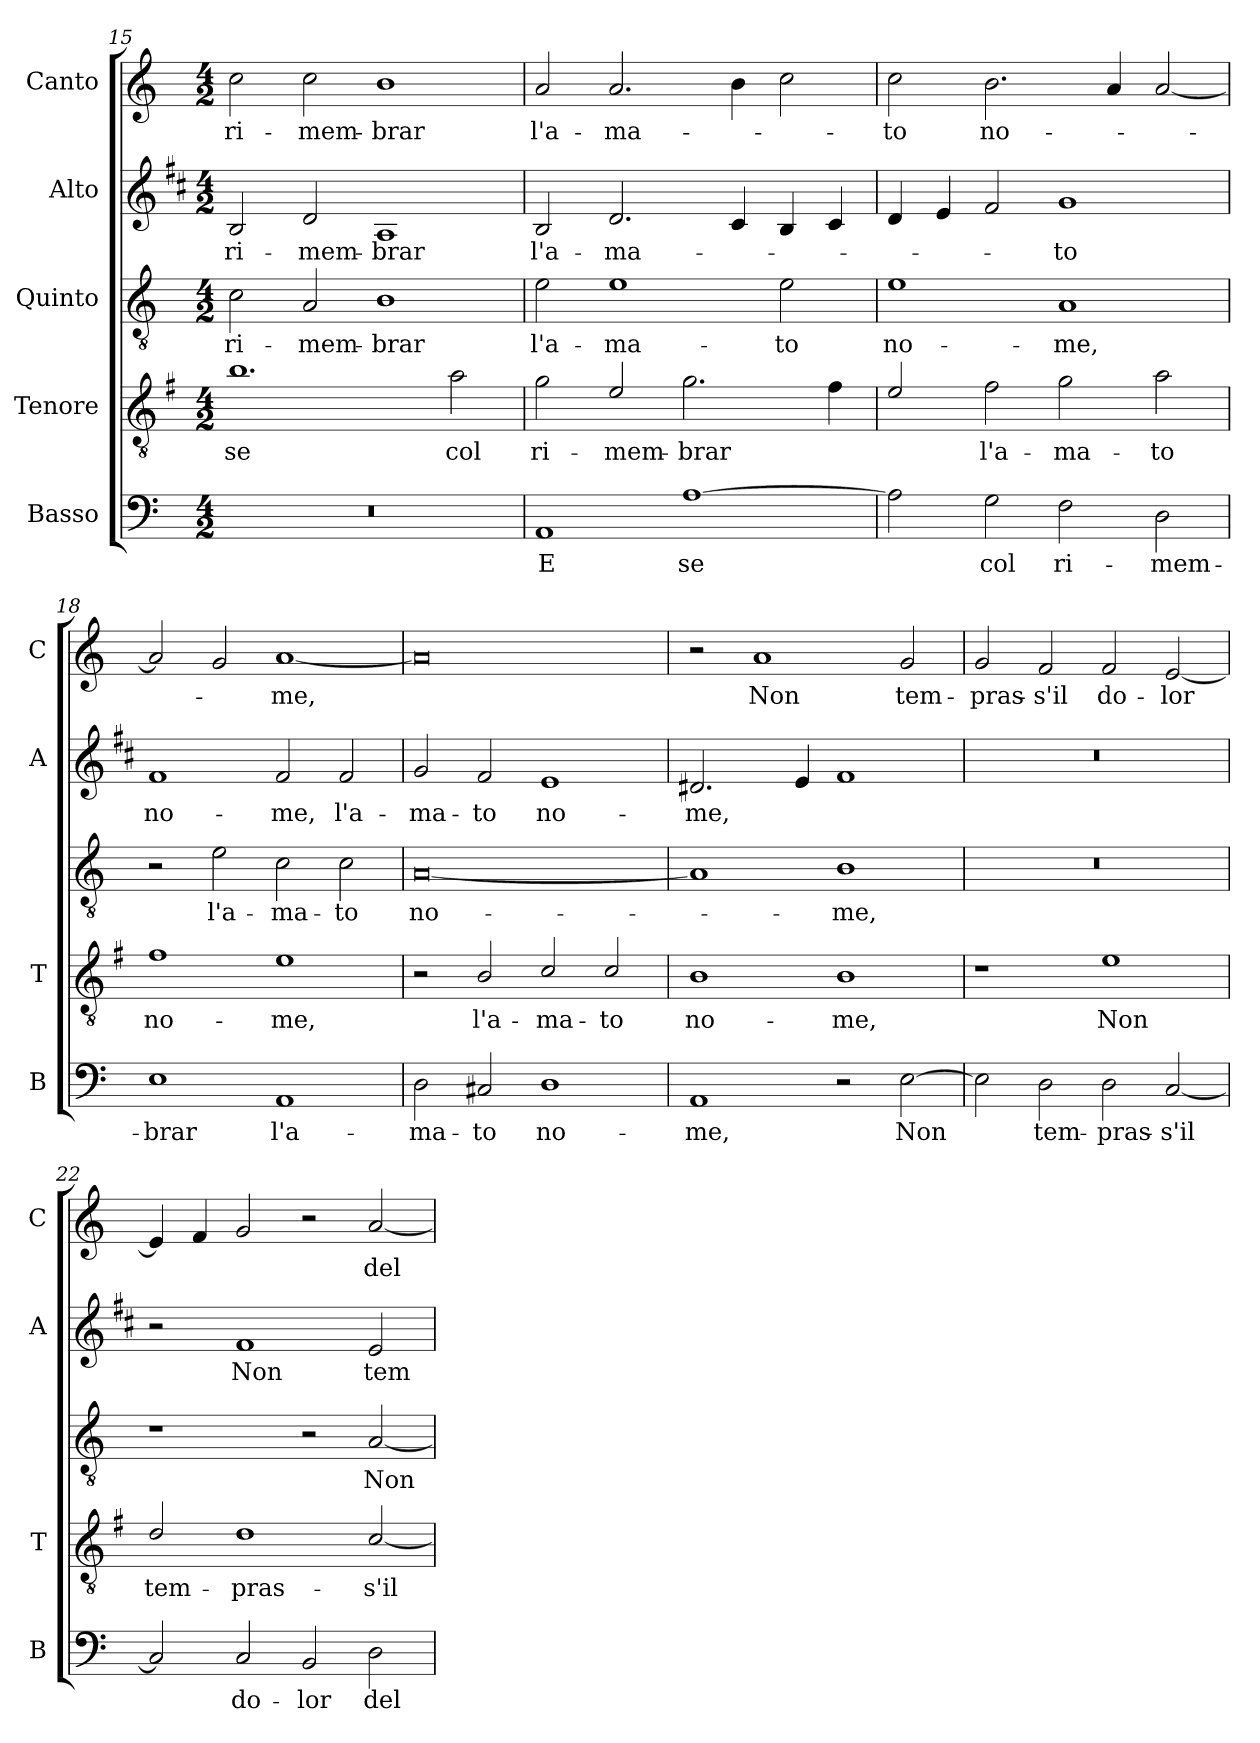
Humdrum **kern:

**kern	**text	**kern	**text	**kern	**text	**kern	**text	**kern	**text
*part5	*part5	*part4	*part4	*part3	*part3	*part2	*part2	*part1	*part1
*staff5	*staff5	*staff4	*staff4	*staff3	*staff3	*staff2	*staff2	*staff1	*staff1
*I"Basso	*	*I"Tenore	*	*I"Quinto	*	*I"Alto	*	*I"Canto	*
*I'B	*	*I'T	*	*	*	*I'A	*	*I'C	*
*clefF4	*	*clefGv2	*	*clefGv2	*	*clefG2	*	*clefG2	*
*	*	*ITrd4c7	*	*	*	*ITrd1c2	*	*	*
*k[]	*	*k[]	*	*k[]	*	*k[]	*	*k[]	*
*C:	*	*C:	*	*C:	*	*C:	*	*C:	*
*M4/2	*	*M4/2	*	*M4/2	*	*M4/2	*	*M4/2	*
=15	=15	=15	=15	=15	=15	=15	=15	=15	=15
!	!	!	!LO:LY:b	!	!LO:LY:b	!	!LO:LY:b	!	!LO:LY:b
0r	.	1.e	se	2c\	ri-	2A/	ri-	2cc\	ri-
!	!	!	!	!	!LO:LY:b	!	!LO:LY:b	!	!LO:LY:b
.	.	.	.	2A/	-mem-	2c/	-mem-	2cc\	-mem-
!	!	!	!	!	!LO:LY:b	!	!LO:LY:b	!	!LO:LY:b
.	.	.	.	1B	-brar	1G	-brar	1b	-brar
!	!	!	!LO:LY:b	!	!	!	!	!	!
.	.	2d\	col	.	.	.	.	.	.
=16	=16	=16	=16	=16	=16	=16	=16	=16	=16
!	!LO:LY:b	!	!LO:LY:b	!	!LO:LY:b	!	!LO:LY:b	!	!LO:LY:b
1AA	E	2c\	ri-	2e\	l'a-	2A/	l'a-	2a/	l'a-
!	!	!	!LO:LY:b	!	!LO:LY:b	!	!LO:LY:b	!	!LO:LY:b
.	.	2A/	-mem-	1e	-ma-	2.c/	-ma-	2.a/	-ma-
!	!LO:LY:b	!	!LO:LY:b	!	!	!	!	!	!
[1A	se	2.c\	-brar	.	.	.	.	.	.
.	.	.	.	.	.	4B/	.	4b\	.
!	!	!	!	!	!LO:LY:b	!	!	!	!
.	.	.	.	2e\	-to	4A/	.	2cc\	.
.	.	4B\	.	.	.	4B/	.	.	.
=17	=17	=17	=17	=17	=17	=17	=17	=17	=17
!	!	!	!	!	!LO:LY:b	!	!	!	!LO:LY:b
2A\]	.	2A/	.	1e	no-	4c/	.	2cc\	-to
.	.	.	.	.	.	4d/	.	.	.
!	!LO:LY:b	!	!LO:LY:b	!	!	!	!	!	!LO:LY:b
2G\	col	2B\	l'a-	.	.	2e/	.	2.b\	no-
!	!LO:LY:b	!	!LO:LY:b	!	!LO:LY:b	!	!LO:LY:b	!	!
2F\	ri-	2c\	-ma-	1A	-me,	1f	-to	.	.
.	.	.	.	.	.	.	.	4a/	.
!	!LO:LY:b	!	!LO:LY:b	!	!	!	!	!	!
2D\	-mem-	2d\	-to	.	.	.	.	[2a/	.
!!LO:LB:g=z
=18	=18	=18	=18	=18	=18	=18	=18	=18	=18
!	!LO:LY:b	!	!LO:LY:b	!	!	!	!LO:LY:b	!	!
1E	-brar	1B	no-	2r	.	1e	no-	2a/]	.
!	!	!	!	!	!LO:LY:b	!	!	!	!
.	.	.	.	2e\	l'a-	.	.	2g/	.
!	!LO:LY:b	!	!LO:LY:b	!	!LO:LY:b	!	!LO:LY:b	!	!LO:LY:b
1AA	l'a-	1A	-me,	2c\	-ma-	2e/	-me,	[1a	-me,
!	!	!	!	!	!LO:LY:b	!	!LO:LY:b	!	!
.	.	.	.	2c\	-to	2e/	l'a-	.	.
=19	=19	=19	=19	=19	=19	=19	=19	=19	=19
!	!LO:LY:b	!	!	!	!LO:LY:b	!	!LO:LY:b	!	!
2D\	-ma-	2r	.	[0A	no-	2f/	-ma-	0a]	.
!	!LO:LY:b	!	!LO:LY:b	!	!	!	!LO:LY:b	!	!
2C#X/	-to	2E/	l'a-	.	.	2e/	-to	.	.
!	!LO:LY:b	!	!LO:LY:b	!	!	!	!LO:LY:b	!	!
1D	no-	2F/	-ma-	.	.	1d	no-	.	.
!	!	!	!LO:LY:b	!	!	!	!	!	!
.	.	2F/	-to	.	.	.	.	.	.
=20	=20	=20	=20	=20	=20	=20	=20	=20	=20
!	!LO:LY:b	!	!LO:LY:b	!	!	!	!LO:LY:b	!	!
1AA	-me,	1E	no-	1A]	.	2.c#X/	-me,	2r	.
!	!	!	!	!	!	!	!	!	!LO:LY:b
.	.	.	.	.	.	.	.	1a	Non
.	.	.	.	.	.	4d/	.	.	.
!	!	!	!LO:LY:b	!	!LO:LY:b	!	!	!	!
2r	.	1E	-me,	1B	-me,	1e	.	.	.
!	!LO:LY:b	!	!	!	!	!	!	!	!LO:LY:b
[2E\	Non	.	.	.	.	.	.	2g/	tem-
=21	=21	=21	=21	=21	=21	=21	=21	=21	=21
!	!	!	!	!	!	!	!	!	!LO:LY:b
2E\]	.	1r	.	0r	.	0r	.	2g/	-pras-
!	!LO:LY:b	!	!	!	!	!	!	!	!LO:LY:b
2D\	tem-	.	.	.	.	.	.	2f/	-s'il
!	!LO:LY:b	!	!LO:LY:b	!	!	!	!	!	!LO:LY:b
2D\	-pras-	1A	Non	.	.	.	.	2f/	do-
!	!LO:LY:b	!	!	!	!	!	!	!	!LO:LY:b
[2C/	-s'il	.	.	.	.	.	.	[2e/	-lor
=22	=22	=22	=22	=22	=22	=22	=22	=22	=22
!	!	!	!LO:LY:b	!	!	!	!	!	!
2C/]	.	2G/	tem-	1r	.	2r	.	4e/]	.
.	.	.	.	.	.	.	.	4f/	.
!	!LO:LY:b	!	!LO:LY:b	!	!	!	!LO:LY:b	!	!
2C/	do-	1G	-pras-	.	.	1e	Non	2g/	.
!	!LO:LY:b	!	!	!	!	!	!	!	!
2BB/	-lor	.	.	2r	.	.	.	2r	.
!	!LO:LY:b	!	!LO:LY:b	!	!LO:LY:b	!	!LO:LY:b	!	!LO:LY:b
2D\	del-	[2F/	-s'il	[2A/	Non	2d/	tem-	[2a/	del-
=	=	=	=	=	=	=	=	=	=
*-	*-	*-	*-	*-	*-	*-	*-	*-	*-
